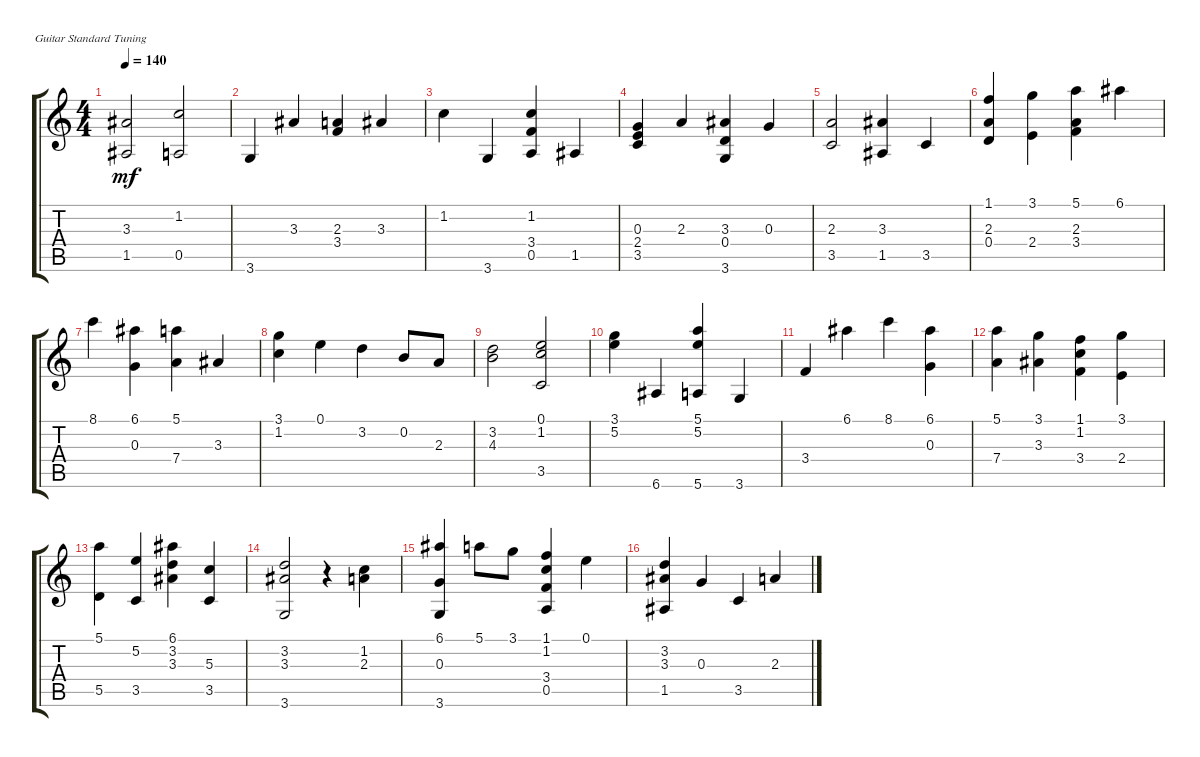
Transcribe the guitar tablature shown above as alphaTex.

\defaultSystemsLayout 4
\bracketExtendMode groupsimilarinstruments
\firstSystemTrackNameOrientation horizontal
\otherSystemsTrackNameOrientation horizontal
\track "" {instrument acousticguitarnylon}
\staff {score tabs}
\tuning (E4 B3 G3 D3 A2 E2)
\ts (4 4)
\tempo 140
\clef g2
\ks c
(3.3 1.5).2{dy mf} (1.2 0.5).2 |
3.6.4 3.3.4 (2.3 3.4).4 3.3.4 |
1.2.4 3.6.4 (1.2 3.4 0.5).4 1.5.4 |
(0.3 2.4 3.5).4 2.3.4 (3.3 0.4 3.6).4 0.3.4 |
(2.3 3.5).2 (3.3 1.5).4 3.5.4 |
(1.1 2.3 0.4).4 (3.1 2.4).4 (5.1 2.3 3.4).4 6.1.4 |
8.1.4 (6.1 0.3).4 (5.1 7.4).4 3.3.4 |
(3.1 1.2).4 0.1.4 3.2.4 0.2.8 2.3.8 |
(3.2 4.3).2 (0.1 3.5 1.2).2 |
(3.1 5.2).4 6.6.4 (5.1 5.2 5.6).4 3.6.4 |
3.4.4 6.1.4 8.1.4 (6.1 0.3).4 |
(5.1 7.4).4 (3.1 3.3).4 (1.2 1.1 3.4).4 (2.4 3.1).4 |
(5.1 5.5).4 (5.2 3.5).4 (6.1 3.3 3.2).4 (5.3 3.5).4 |
(3.6 3.2 3.3).2 r.4 (1.2 2.3).4 |
(6.1 0.3 3.6).4 5.1.8 3.1.8 (1.1 1.2 3.4 0.5).4 0.1.4 |
(3.2 3.3 1.5).4 0.3.4 3.5.4 2.3.4
